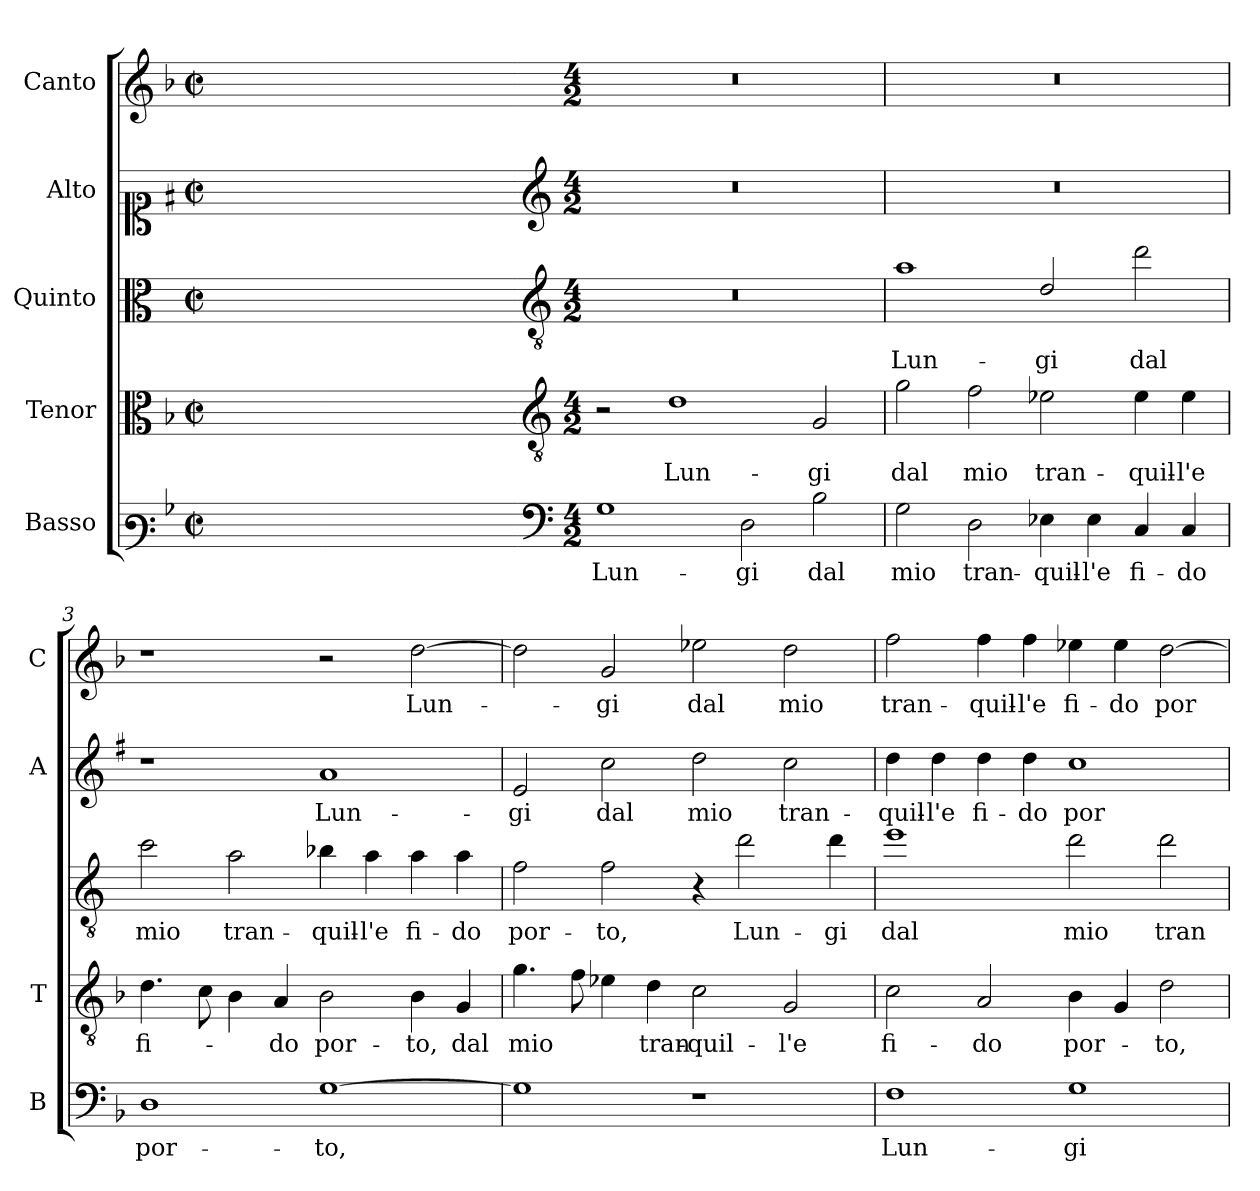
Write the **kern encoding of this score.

**kern	**text	**kern	**text	**kern	**text	**kern	**text	**kern	**text
*part5	*part5	*part4	*part4	*part3	*part3	*part2	*part2	*part1	*part1
*staff5	*staff5	*staff4	*staff4	*staff3	*staff3	*staff2	*staff2	*staff1	*staff1
*I"Basso	*	*I"Tenor	*	*I"Quinto	*	*I"Alto	*	*I"Canto	*
*I'B	*	*I'T	*	*	*	*I'A	*	*I'C	*
*clefF3	*	*clefC3	*	*clefC3	*	*clefC1	*	*clefG2	*
*	*	*	*	*ITrd4c7	*	*ITrd1c2	*	*	*
*k[b-]	*	*k[b-]	*	*k[b-]	*	*k[b-]	*	*k[b-]	*
*F:	*	*F:	*	*F:	*	*F:	*	*F:	*
*M2/2	*	*M2/2	*	*M2/2	*	*M2/2	*	*M2/2	*
*met(c|)	*	*met(c|)	*	*met(c|)	*	*met(c|)	*	*met(c|)	*
=	=	=	=	=	=	=	=	=	=
1ryy	.	1ryy	.	1ryy	.	1ryy	.	1ryy	.
=1X-	=1X-	=1X-	=1X-	=1X-	=1X-	=1X-	=1X-	=1X-	=1X-
4ryy	.	4ryy	.	4ryy	.	4ryy	.	4ryy	.
4ryy	.	4ryy	.	4ryy	.	4ryy	.	4ryy	.
4ryy	.	4ryy	.	4ryy	.	4ryy	.	4ryy	.
4ryy	.	4ryy	.	4ryy	.	4ryy	.	4ryy	.
=1-	=1-	=1-	=1-	=1-	=1-	=1-	=1-	=1-	=1-
*clefF4	*	*clefGv2	*	*clefGv2	*	*clefG2	*	*	*
*M4/2	*	*M4/2	*	*M4/2	*	*M4/2	*	*M4/2	*
!	!LO:LY:b	!	!	!	!	!	!	!	!
1G	Lun-	2r	.	0r	.	0r	.	0r	.
!	!	!	!LO:LY:b	!	!	!	!	!	!
.	.	1d	Lun-	.	.	.	.	.	.
!	!LO:LY:b	!	!	!	!	!	!	!	!
2D\	-gi	.	.	.	.	.	.	.	.
!	!LO:LY:b	!	!LO:LY:b	!	!	!	!	!	!
2B-\	dal	2G/	-gi	.	.	.	.	.	.
=2	=2	=2	=2	=2	=2	=2	=2	=2	=2
!	!LO:LY:b	!	!LO:LY:b	!	!LO:LY:b	!	!	!	!
2G\	mio	2g\	dal	1d	Lun-	0r	.	0r	.
!	!LO:LY:b	!	!LO:LY:b	!	!	!	!	!	!
2D\	tran-	2f\	mio	.	.	.	.	.	.
!	!LO:LY:b	!	!LO:LY:b	!	!LO:LY:b	!	!	!	!
4E-X\	-quil-	2e-X\	tran-	2G/	-gi	.	.	.	.
!	!LO:LY:b	!	!	!	!	!	!	!	!
4E-\	-l'e	.	.	.	.	.	.	.	.
!	!LO:LY:b	!	!LO:LY:b	!	!LO:LY:b	!	!	!	!
4C/	fi-	4e-\	-quil-	2g\	dal	.	.	.	.
!	!LO:LY:b	!	!LO:LY:b	!	!	!	!	!	!
4C/	-do	4e-\	-l'e	.	.	.	.	.	.
=3	=3	=3	=3	=3	=3	=3	=3	=3	=3
!	!LO:LY:b	!	!LO:LY:b	!	!LO:LY:b	!	!	!	!
1D	por-	4.d\	fi-	2f\	mio	1r	.	1r	.
.	.	8c\	.	.	.	.	.	.	.
!	!	!	!	!	!LO:LY:b	!	!	!	!
.	.	4B-\	.	2d\	tran-	.	.	.	.
!	!	!	!LO:LY:b	!	!	!	!	!	!
.	.	4A/	-do	.	.	.	.	.	.
!	!LO:LY:b	!	!LO:LY:b	!	!LO:LY:b	!	!LO:LY:b	!	!
[1G	-to,	2B-\	por-	4e-X\	-quil-	1g	Lun-	2r	.
!	!	!	!	!	!LO:LY:b	!	!	!	!
.	.	.	.	4d\	-l'e	.	.	.	.
!	!	!	!LO:LY:b	!	!LO:LY:b	!	!	!	!LO:LY:b
.	.	4B-\	-to,	4d\	fi-	.	.	[2dd\	Lun-
!	!	!	!LO:LY:b	!	!LO:LY:b	!	!	!	!
.	.	4G/	dal	4d\	-do	.	.	.	.
=4	=4	=4	=4	=4	=4	=4	=4	=4	=4
!	!	!	!LO:LY:b	!	!LO:LY:b	!	!LO:LY:b	!	!
1G]	.	4.g\	mio	2B-\	por-	2d/	-gi	2dd\]	.
.	.	8f\	.	.	.	.	.	.	.
!	!	!	!	!	!LO:LY:b	!	!LO:LY:b	!	!LO:LY:b
.	.	4e-X\	.	2B-\	-to,	2b-\	dal	2g/	-gi
!	!	!	!LO:LY:b	!	!	!	!	!	!
.	.	4d\	tran-	.	.	.	.	.	.
!	!	!	!LO:LY:b	!	!	!	!LO:LY:b	!	!LO:LY:b
1r	.	2c\	-quil-	4r	.	2cc\	mio	2ee-X\	dal
!	!	!	!	!	!LO:LY:b	!	!	!	!
.	.	.	.	2g\	Lun-	.	.	.	.
!	!	!	!LO:LY:b	!	!	!	!LO:LY:b	!	!LO:LY:b
.	.	2G/	-l'e	.	.	2b-\	tran-	2dd\	mio
!	!	!	!	!	!LO:LY:b	!	!	!	!
.	.	.	.	4g\	-gi	.	.	.	.
!!LO:LB:g=z
=5	=5	=5	=5	=5	=5	=5	=5	=5	=5
!	!LO:LY:b	!	!LO:LY:b	!	!LO:LY:b	!	!LO:LY:b	!	!LO:LY:b
1F	Lun-	2c\	fi-	1a	dal	4cc\	-quil-	2ff\	tran-
!	!	!	!	!	!	!	!LO:LY:b	!	!
.	.	.	.	.	.	4cc\	-l'e	.	.
!	!	!	!LO:LY:b	!	!	!	!LO:LY:b	!	!LO:LY:b
.	.	2A/	-do	.	.	4cc\	fi-	4ff\	-quil-
!	!	!	!	!	!	!	!LO:LY:b	!	!LO:LY:b
.	.	.	.	.	.	4cc\	-do	4ff\	-l'e
!	!LO:LY:b	!	!LO:LY:b	!	!LO:LY:b	!	!LO:LY:b	!	!LO:LY:b
1G	-gi	4B-\	por-	2g\	mio	1b-	por-	4ee-X\	fi-
!	!	!	!	!	!	!	!	!	!LO:LY:b
.	.	4G/	.	.	.	.	.	4ee-\	-do
!	!	!	!LO:LY:b	!	!LO:LY:b	!	!	!	!LO:LY:b
.	.	2d\	-to,	2g\	tran-	.	.	[2dd\	por-
=	=	=	=	=	=	=	=	=	=
*-	*-	*-	*-	*-	*-	*-	*-	*-	*-
